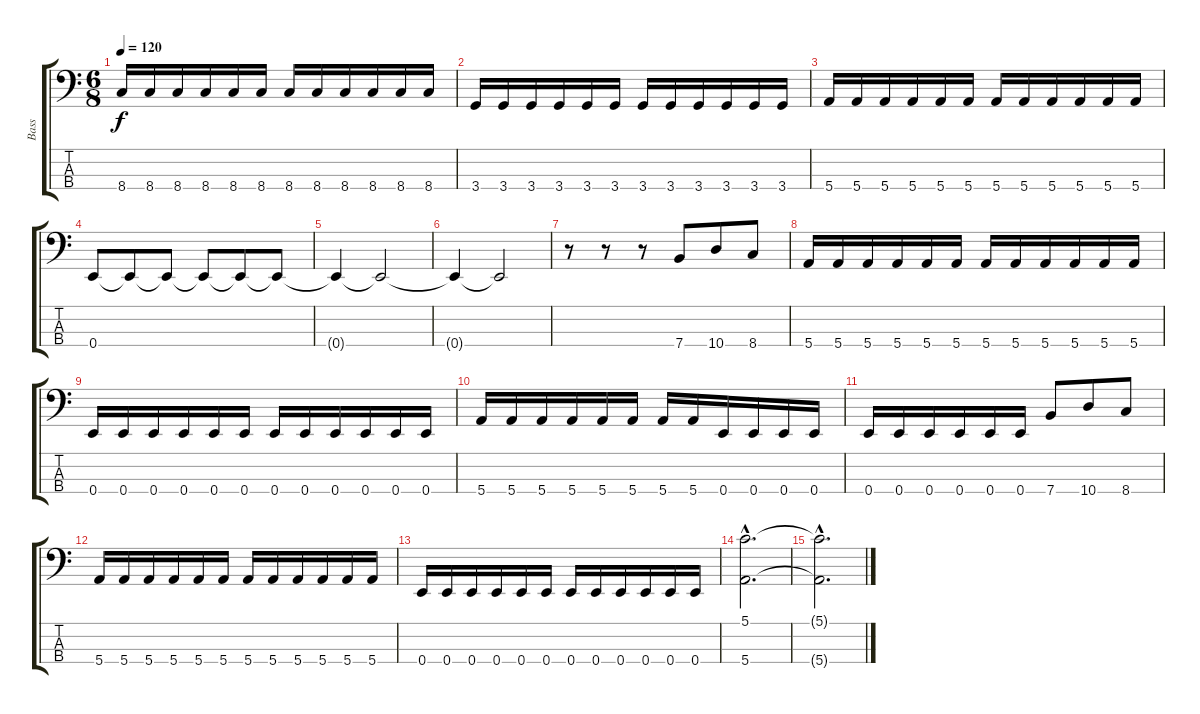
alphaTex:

\track ("Bass" "Bass") {instrument electricbasspick}
\staff {score tabs}
\tuning (G2 D2 A1 E1) {hide}
\ts (6 8)
\tempo 120
\clef f4
\ks c
8.4.16{dy f} 8.4.16 8.4.16 8.4.16 8.4.16 8.4.16 8.4.16 8.4.16 8.4.16 8.4.16 8.4.16 8.4.16 |
3.4.16 3.4.16 3.4.16 3.4.16 3.4.16 3.4.16 3.4.16 3.4.16 3.4.16 3.4.16 3.4.16 3.4.16 |
5.4.16 5.4.16 5.4.16 5.4.16 5.4.16 5.4.16 5.4.16 5.4.16 5.4.16 5.4.16 5.4.16 5.4.16 |
0.4.8 0.4{t}.8 0.4{t}.8 0.4{t}.8 0.4{t}.8 0.4{t}.8 |
0.4{t}.4 0.4{t}.2 |
0.4{t}.4 0.4{t}.2 |
r.8 r.8 r.8 7.4.8 10.4.8 8.4.8 |
5.4.16 5.4.16 5.4.16 5.4.16 5.4.16 5.4.16 5.4.16 5.4.16 5.4.16 5.4.16 5.4.16 5.4.16 |
0.4.16 0.4.16 0.4.16 0.4.16 0.4.16 0.4.16 0.4.16 0.4.16 0.4.16 0.4.16 0.4.16 0.4.16 |
5.4.16 5.4.16 5.4.16 5.4.16 5.4.16 5.4.16 5.4.16 5.4.16 0.4.16 0.4.16 0.4.16 0.4.16 |
0.4.16 0.4.16 0.4.16 0.4.16 0.4.16 0.4.16 7.4.8 10.4.8 8.4.8 |
5.4.16 5.4.16 5.4.16 5.4.16 5.4.16 5.4.16 5.4.16 5.4.16 5.4.16 5.4.16 5.4.16 5.4.16 |
0.4.16 0.4.16 0.4.16 0.4.16 0.4.16 0.4.16 0.4.16 0.4.16 0.4.16 0.4.16 0.4.16 0.4.16 |
(5.1{hac} 5.4{hac}).2{d} |
(5.1{hac t} 5.4{hac t}).2{d}
